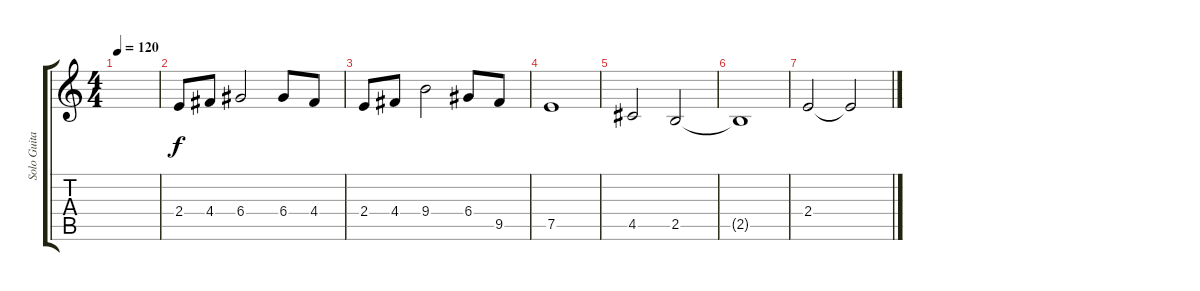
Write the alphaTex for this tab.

\track ("Solo Guitar" "Solo Guita") {instrument distortionguitar}
\staff {score tabs}
\tuning (E4 B3 G3 D3 A2 E2) {hide}
\ts (4 4)
\tempo 120
\clef g2
\ks c
|
2.4.8{volume 10} 4.4.8 6.4.2 6.4.8 4.4.8 |
2.4.8 4.4.8 9.4.2 6.4.8 9.5.8 |
7.5.1 |
4.5.2 2.5.2{volume 10} |
2.5{t}.1 |
2.4.2{volume 7} 2.4{t}.2
